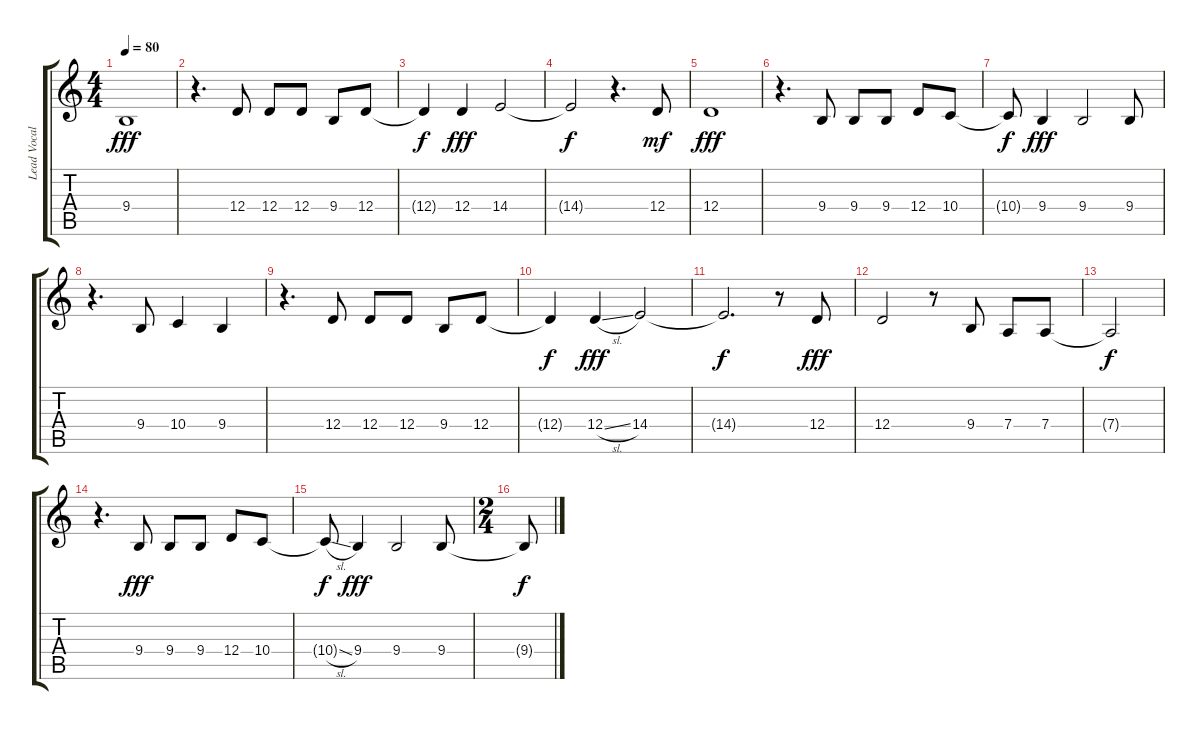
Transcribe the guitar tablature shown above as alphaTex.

\track ("Lead Vocals (jón şor birgisson)" "Lead Vocal") {instrument englishhorn}
\staff {score tabs}
\tuning (E4 B3 G3 D3 A2 E2) {hide}
\ts (4 4)
\tempo 80
\clef g2
\ks c
9.4.1{dy fff} |
r.4{d} 12.4.8 12.4.8 12.4.8 9.4.8 12.4.8 |
12.4{t}.4{dy f} 12.4.4{dy fff} 14.4.2 |
14.4{t}.2{dy f} r.4{d} 12.4.8{dy mf} |
12.4.1{dy fff} |
r.4{d} 9.4.8 9.4.8 9.4.8 12.4.8 10.4.8 |
10.4{t}.8{dy f} 9.4.4{dy fff} 9.4.2 9.4.8 |
r.4{d} 9.4.8 10.4.4 9.4.4 |
r.4{d} 12.4.8 12.4.8 12.4.8 9.4.8 12.4.8 |
12.4{t}.4{dy f} 12.4{sl}.4{dy fff} 14.4.2 |
14.4{t}.2{d dy f} r.8 12.4.8{dy fff} |
12.4.2 r.8 9.4.8 7.4.8 7.4.8 |
7.4{t}.2{dy f} |
r.4{d} 9.4.8{dy fff} 9.4.8 9.4.8 12.4.8 10.4.8 |
10.4{sl t}.8{dy f} 9.4.4{dy fff} 9.4.2 9.4.8 |
\ts (2 4)
9.4{t}.8{dy f}
